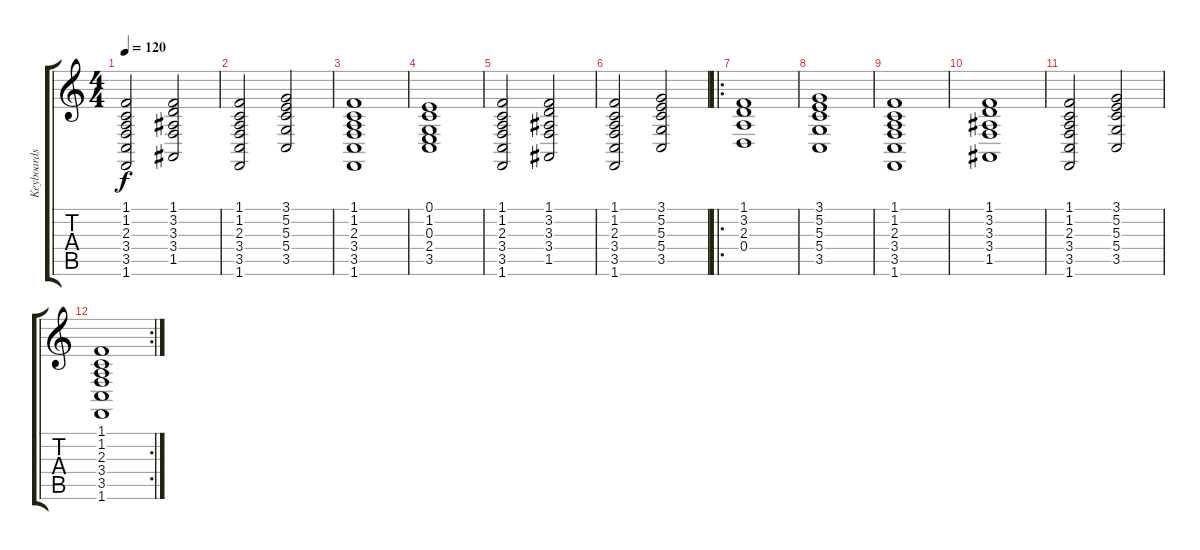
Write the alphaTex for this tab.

\track ("Keyboards" "Keyboards") {instrument drawbarorgan}
\staff {score tabs}
\tuning (E4 B3 G3 D3 A2 E2) {hide}
\ts (4 4)
\tempo 120
\clef g2
\ks c
(1.1 1.2 2.3 3.4 3.5 1.6).2{dy f} (1.1 3.2 3.3 3.4 1.5).2 |
(1.1 1.2 2.3 3.4 3.5 1.6).2 (3.1 5.2 5.3 5.4 3.5).2 |
(1.1 1.2 2.3 3.4 3.5 1.6).1 |
(0.1 1.2 0.3 2.4 3.5).1 |
(1.1 1.2 2.3 3.4 3.5 1.6).2 (1.1 3.2 3.3 3.4 1.5).2 |
(1.1 1.2 2.3 3.4 3.5 1.6).2 (3.1 5.2 5.3 5.4 3.5).2 |
\ro
(1.1 3.2 2.3 0.4).1 |
(3.1 5.2 5.3 5.4 3.5).1 |
(1.1 1.2 2.3 3.4 3.5 1.6).1 |
(1.1 3.2 3.3 3.4 1.5).1 |
(1.1 1.2 2.3 3.4 3.5 1.6).2 (3.1 5.2 5.3 5.4 3.5).2 |
\rc 2
(1.1 1.2 2.3 3.4 3.5 1.6).1
